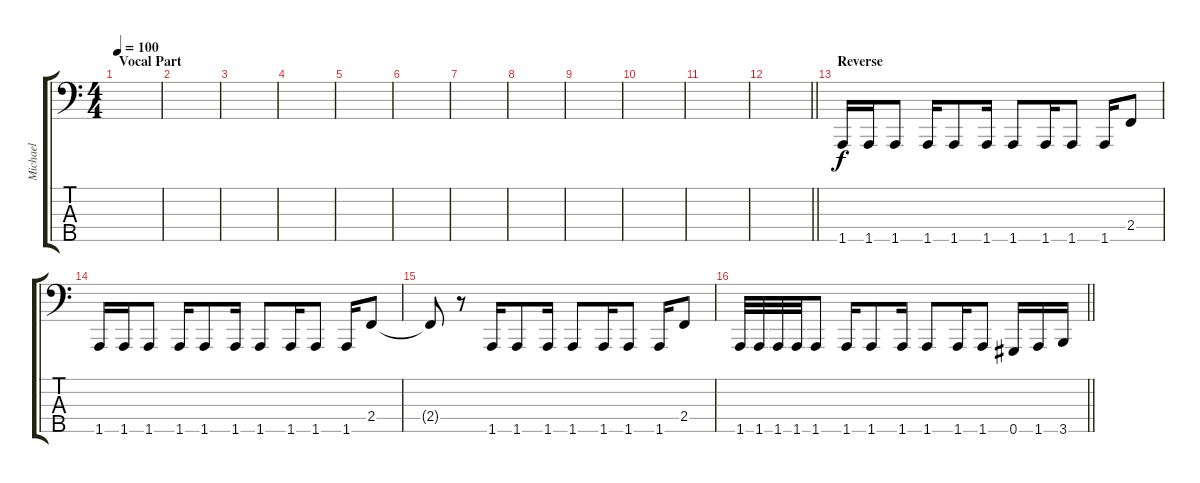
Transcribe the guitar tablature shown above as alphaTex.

\track ("Michael" "Michael") {instrument electricbassfinger}
\staff {score tabs}
\tuning (Gb2 Db2 Ab1 Eb1 Ab0) {hide}
\ts (4 4)
\section ("" "Vocal Part")
\tempo 100
\clef f4
\ks c
|
|
|
|
|
|
|
|
|
|
|
\barLineRight lightlight
|
\section ("" "Reverse")
1.5.16 1.5.16 1.5.8 1.5.16 1.5.8 1.5.16 1.5.8 1.5.16 1.5.8 1.5.16 2.4.8 |
1.5.16 1.5.16 1.5.8 1.5.16 1.5.8 1.5.16 1.5.8 1.5.16 1.5.8 1.5.16 2.4.8 |
2.4{t}.8 r.8 1.5.16 1.5.8 1.5.16 1.5.8 1.5.16 1.5.8 1.5.16 2.4.8 |
\barLineRight lightlight
1.5.32 1.5.32 1.5.32 1.5.32 1.5.8 1.5.16 1.5.8 1.5.16 1.5.8 1.5.16 1.5.8 0.5.16 1.5.16 3.5.16
